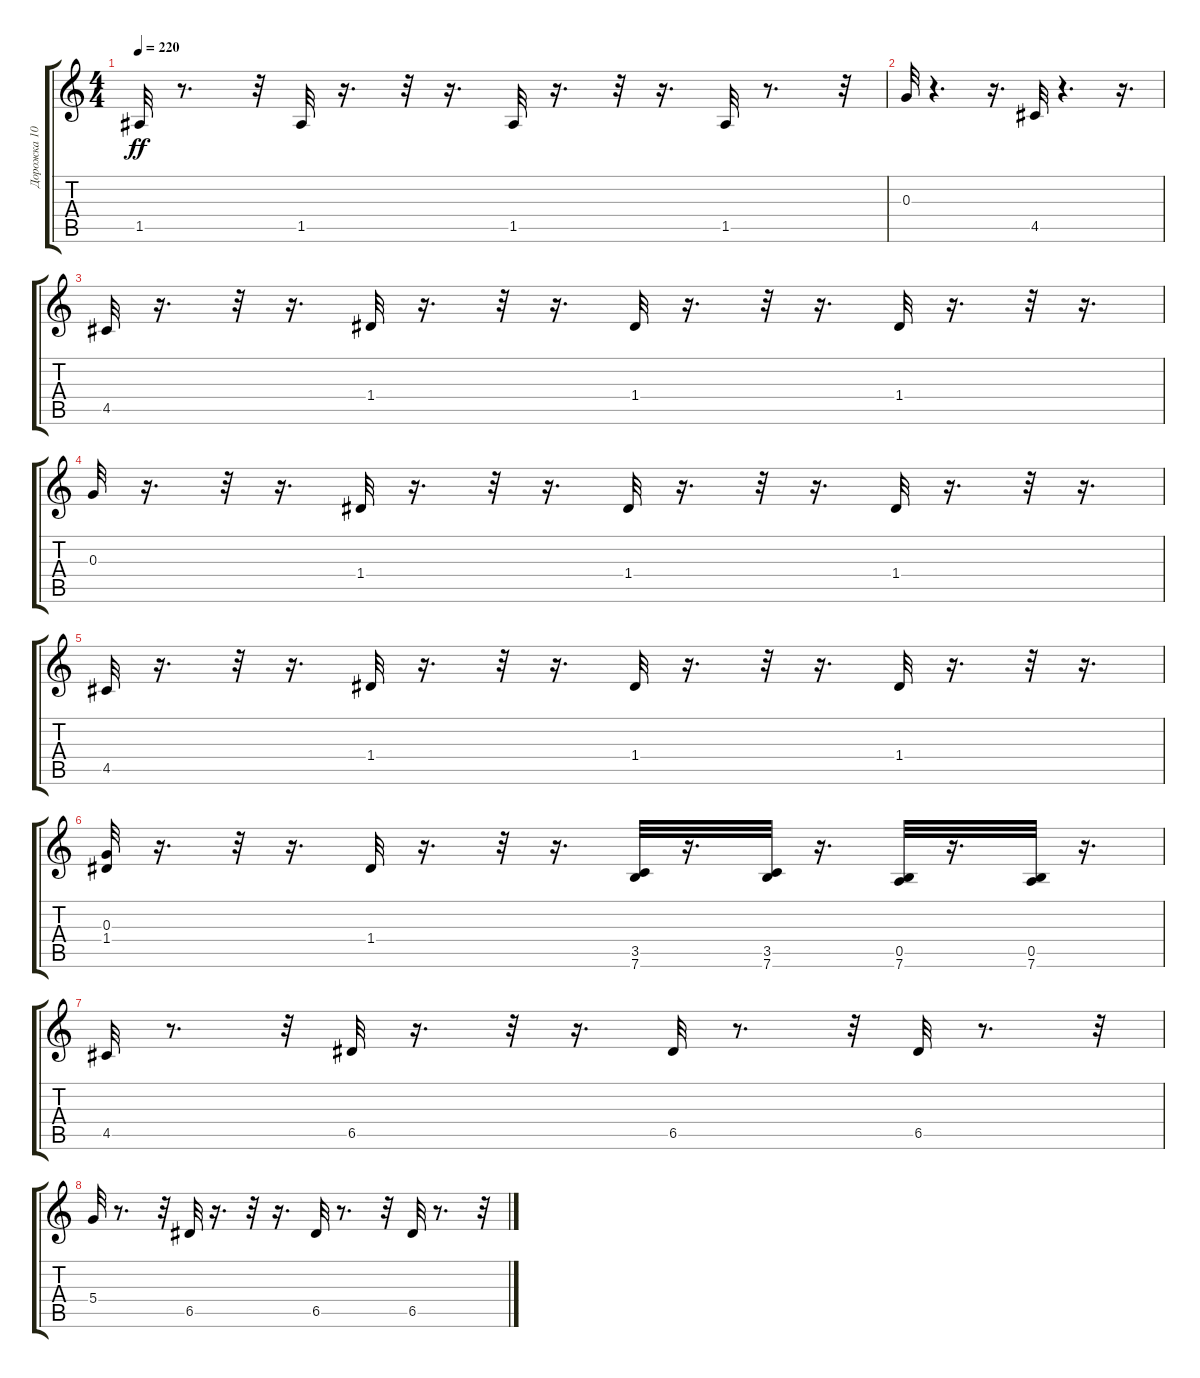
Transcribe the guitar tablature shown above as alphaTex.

\track ("Дорожка 10" "Дорожка 10") {instrument acousticguitarnylon}
\staff {score tabs}
\tuning (E4 B3 G3 D3 A2 E2) {hide}
\ts (4 4)
\tempo 220
\clef g2
\ks c
1.5.32{dy ff} r.8{d} r.32 1.5.32 r.16{d} r.32 r.16{d} 1.5.32 r.16{d} r.32 r.16{d} 1.5.32 r.8{d} r.32 |
0.3.32 r.4{d} r.16{d} 4.5.32 r.4{d} r.16{d} |
4.5.32 r.16{d} r.32 r.16{d} 1.4.32 r.16{d} r.32 r.16{d} 1.4.32 r.16{d} r.32 r.16{d} 1.4.32 r.16{d} r.32 r.16{d} |
0.3.32 r.16{d} r.32 r.16{d} 1.4.32 r.16{d} r.32 r.16{d} 1.4.32 r.16{d} r.32 r.16{d} 1.4.32 r.16{d} r.32 r.16{d} |
4.5.32 r.16{d} r.32 r.16{d} 1.4.32 r.16{d} r.32 r.16{d} 1.4.32 r.16{d} r.32 r.16{d} 1.4.32 r.16{d} r.32 r.16{d} |
(0.3 1.4).32 r.16{d} r.32 r.16{d} 1.4.32 r.16{d} r.32 r.16{d} (3.5 7.6).32 r.16{d} (3.5 7.6).32 r.16{d} (0.5 7.6).32 r.16{d} (0.5 7.6).32 r.16{d} |
4.5.32 r.8{d} r.32 6.5.32 r.16{d} r.32 r.16{d} 6.5.32 r.8{d} r.32 6.5.32 r.8{d} r.32 |
5.4.32 r.8{d} r.32 6.5.32 r.16{d} r.32 r.16{d} 6.5.32 r.8{d} r.32 6.5.32 r.8{d} r.32
